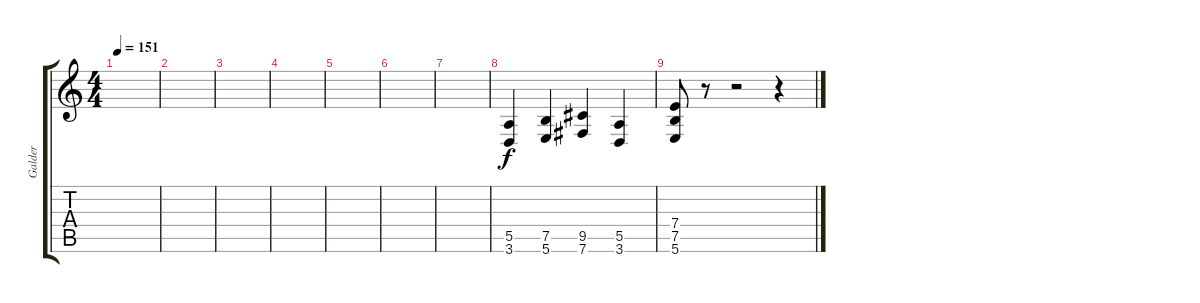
\track ("Galder" "Galder") {instrument distortionguitar}
\staff {score tabs}
\tuning (B3 Gb3 D3 A2 E2 B1) {hide}
\ts (4 4)
\tempo 151
\clef g2
\ks c
|
|
|
|
|
|
|
(5.5 3.6).4 (7.5 5.6).4 (9.5 7.6).4 (5.5 3.6).4 |
(7.4 7.5 5.6).8 r.8 r.2 r.4
